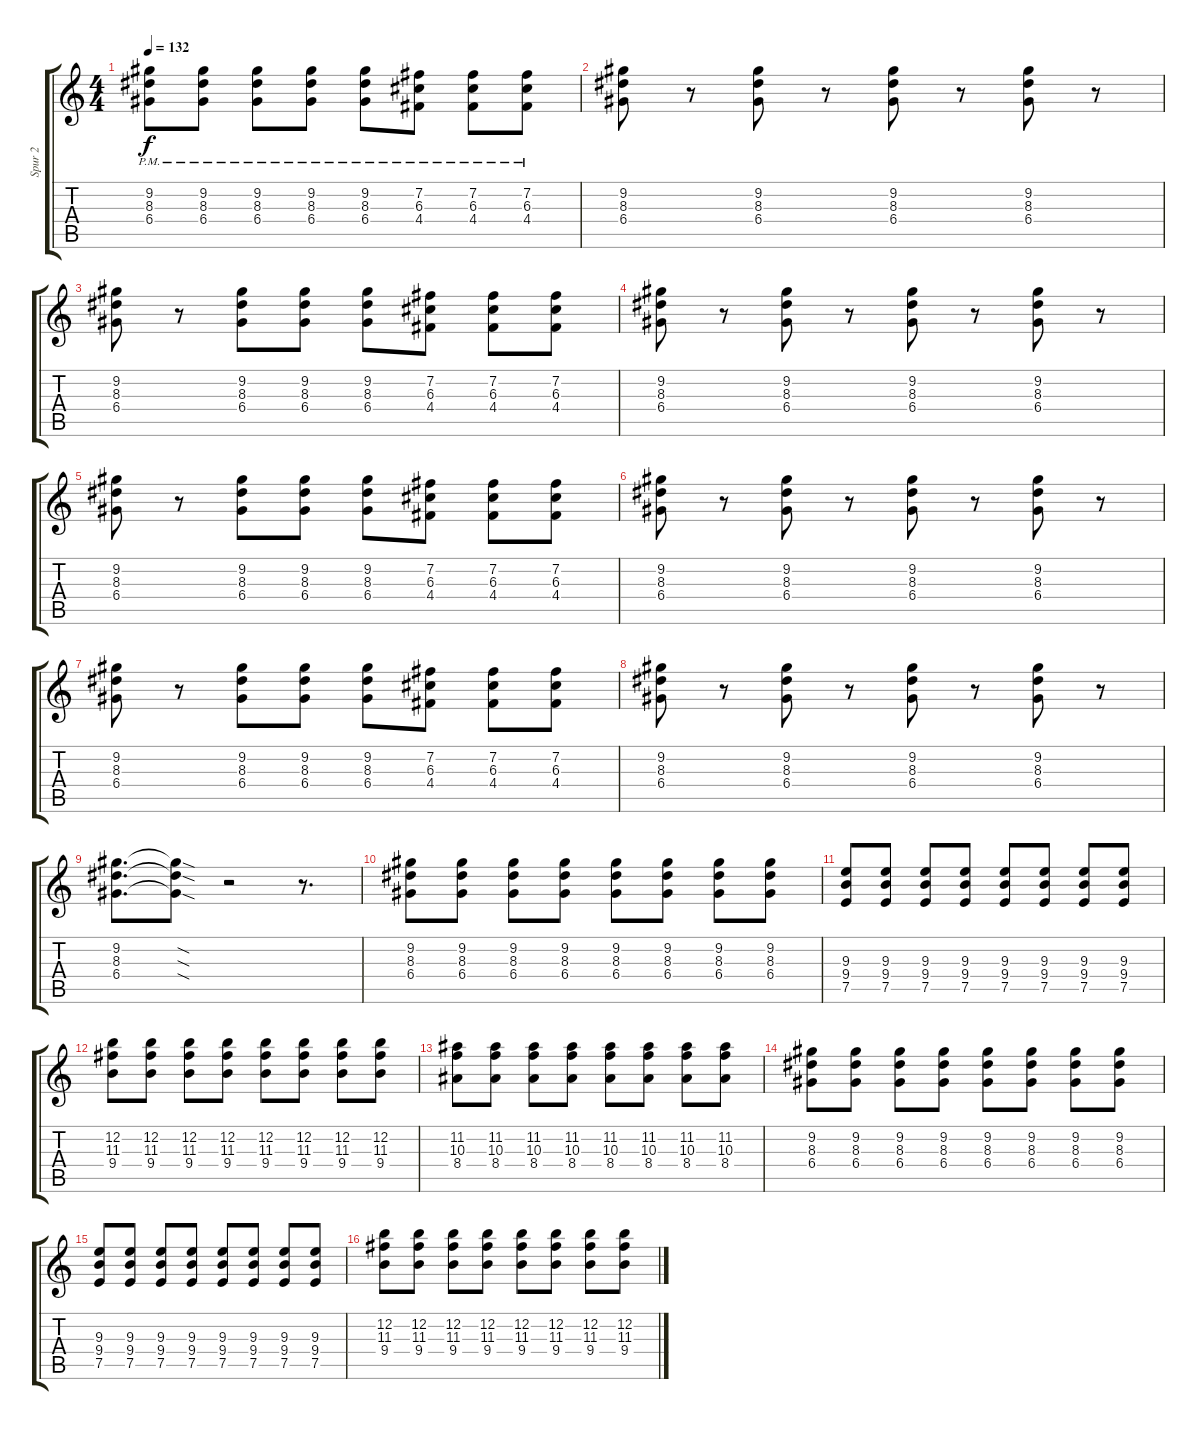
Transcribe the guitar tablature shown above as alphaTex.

\track ("Spur 2" "Spur 2") {instrument overdrivenguitar}
\staff {score tabs}
\tuning (E4 B3 G3 D3 A2 E2) {hide}
\ts (4 4)
\tempo 132
\clef g2
\ks c
(9.2{pm} 8.3{pm} 6.4{pm}).8{dy f} (9.2{pm} 8.3{pm} 6.4{pm}).8 (9.2{pm} 8.3{pm} 6.4{pm}).8 (9.2{pm} 8.3{pm} 6.4{pm}).8 (9.2{pm} 8.3{pm} 6.4{pm}).8 (7.2{pm} 6.3{pm} 4.4{pm}).8 (7.2{pm} 6.3{pm} 4.4{pm}).8 (7.2{pm} 6.3{pm} 4.4{pm}).8 |
(9.2 8.3 6.4).8 r.8 (9.2 8.3 6.4).8 r.8 (9.2 8.3 6.4).8 r.8 (9.2 8.3 6.4).8 r.8 |
(9.2 8.3 6.4).8 r.8 (9.2 8.3 6.4).8 (9.2 8.3 6.4).8 (9.2 8.3 6.4).8 (7.2 6.3 4.4).8 (7.2 6.3 4.4).8 (7.2 6.3 4.4).8 |
(9.2 8.3 6.4).8 r.8 (9.2 8.3 6.4).8 r.8 (9.2 8.3 6.4).8 r.8 (9.2 8.3 6.4).8 r.8 |
(9.2 8.3 6.4).8 r.8 (9.2 8.3 6.4).8 (9.2 8.3 6.4).8 (9.2 8.3 6.4).8 (7.2 6.3 4.4).8 (7.2 6.3 4.4).8 (7.2 6.3 4.4).8 |
(9.2 8.3 6.4).8 r.8 (9.2 8.3 6.4).8 r.8 (9.2 8.3 6.4).8 r.8 (9.2 8.3 6.4).8 r.8 |
(9.2 8.3 6.4).8 r.8 (9.2 8.3 6.4).8 (9.2 8.3 6.4).8 (9.2 8.3 6.4).8 (7.2 6.3 4.4).8 (7.2 6.3 4.4).8 (7.2 6.3 4.4).8 |
(9.2 8.3 6.4).8 r.8 (9.2 8.3 6.4).8 r.8 (9.2 8.3 6.4).8 r.8 (9.2 8.3 6.4).8 r.8 |
(9.2 8.3 6.4).8{d} (9.2{sod t} 8.3{sod t} 6.4{sod t}).8 r.2 r.8{d} |
(9.2 8.3 6.4).8 (9.2 8.3 6.4).8 (9.2 8.3 6.4).8 (9.2 8.3 6.4).8 (9.2 8.3 6.4).8 (9.2 8.3 6.4).8 (9.2 8.3 6.4).8 (9.2 8.3 6.4).8 |
(9.3 9.4 7.5).8 (9.3 9.4 7.5).8 (9.3 9.4 7.5).8 (9.3 9.4 7.5).8 (9.3 9.4 7.5).8 (9.3 9.4 7.5).8 (9.3 9.4 7.5).8 (9.3 9.4 7.5).8 |
(12.2 11.3 9.4).8 (12.2 11.3 9.4).8 (12.2 11.3 9.4).8 (12.2 11.3 9.4).8 (12.2 11.3 9.4).8 (12.2 11.3 9.4).8 (12.2 11.3 9.4).8 (12.2 11.3 9.4).8 |
(11.2 10.3 8.4).8 (11.2 10.3 8.4).8 (11.2 10.3 8.4).8 (11.2 10.3 8.4).8 (11.2 10.3 8.4).8 (11.2 10.3 8.4).8 (11.2 10.3 8.4).8 (11.2 10.3 8.4).8 |
(9.2 8.3 6.4).8 (9.2 8.3 6.4).8 (9.2 8.3 6.4).8 (9.2 8.3 6.4).8 (9.2 8.3 6.4).8 (9.2 8.3 6.4).8 (9.2 8.3 6.4).8 (9.2 8.3 6.4).8 |
(9.3 9.4 7.5).8 (9.3 9.4 7.5).8 (9.3 9.4 7.5).8 (9.3 9.4 7.5).8 (9.3 9.4 7.5).8 (9.3 9.4 7.5).8 (9.3 9.4 7.5).8 (9.3 9.4 7.5).8 |
(12.2 11.3 9.4).8 (12.2 11.3 9.4).8 (12.2 11.3 9.4).8 (12.2 11.3 9.4).8 (12.2 11.3 9.4).8 (12.2 11.3 9.4).8 (12.2 11.3 9.4).8 (12.2 11.3 9.4).8
